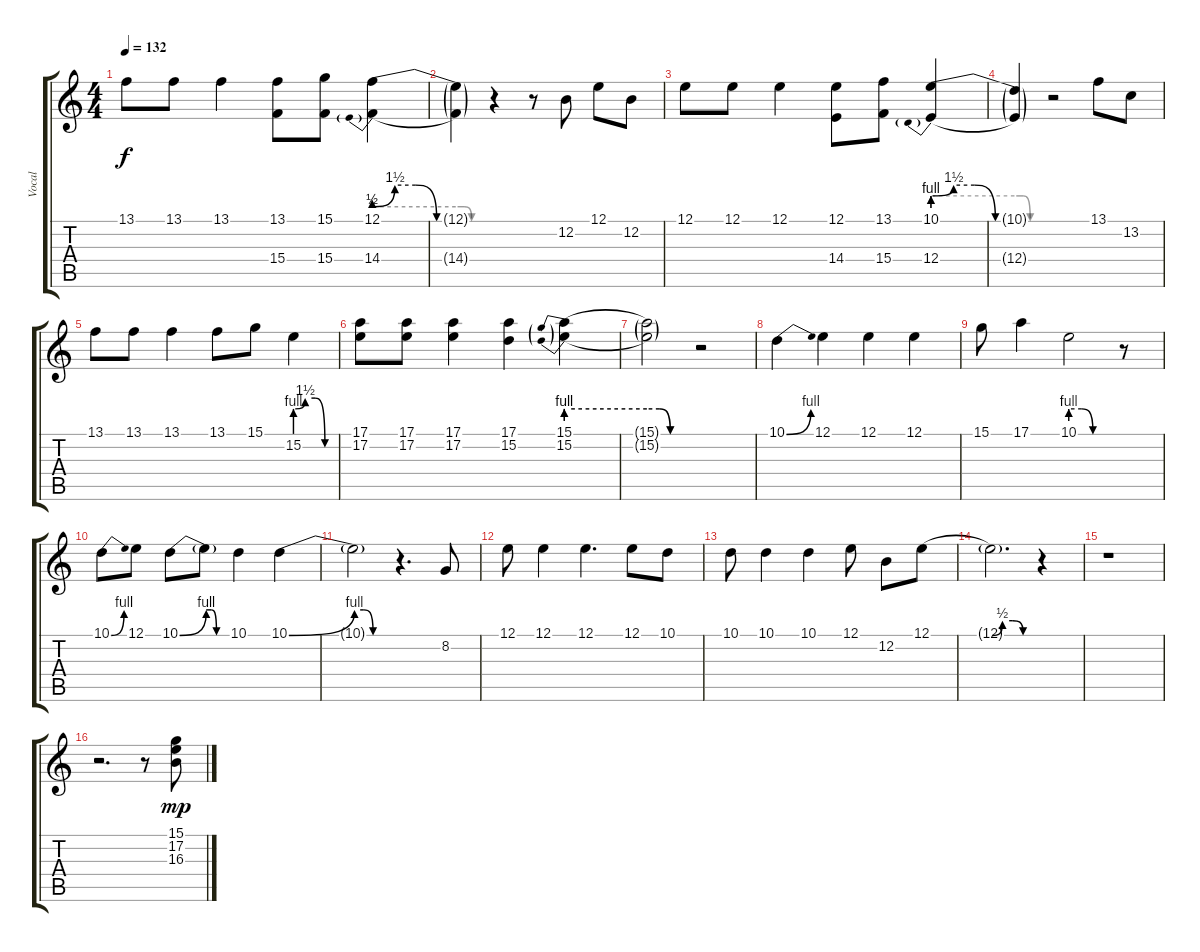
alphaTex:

\track ("Vocal" "Vocal") {instrument baritonesax}
\staff {score tabs}
\tuning (E4 B3 G3 D3 A2 E2) {hide}
\ts (4 4)
\tempo 132
\clef g2
\ks c
13.1.8{dy f} 13.1.8 13.1.4 (13.1 15.4).8 (15.1 15.4).8 (12.1{be (custom 0 2 15 6 30 6 45 0 60 0)} 14.4{be (prebend 0 2 60 2)}).4 |
(12.1{be (hold 0 0 60 0) t} 14.4{be (custom 0 2 15 2 30 0 60 0) t}).4 r.4 r.8 12.2.8 12.1.8 12.2.8 |
12.1.8 12.1.8 12.1.4 (12.1 14.4).8 (13.1 15.4).8 (10.1{be (custom 0 4 15 6 30 6 45 0 60 0)} 12.4{be (prebend 0 4 60 4)}).4 |
(10.1{be (hold 0 0 60 0) t} 12.4{be (custom 0 4 15 4 30 0 60 0) t}).4 r.2 13.1.8 13.2.8 |
13.1.8 13.1.8 13.1.4 13.1.8 15.1.8 15.2{be (custom 0 4 15 6 30 6 45 0 60 0)}.4 |
(17.1 17.2).8 (17.1 17.2).8 (17.1 17.2).4 (17.1 15.2).4 (15.1{be (prebend 0 4 60 4)} 15.2{be (prebend 0 4 60 4)}).4 |
(15.1{be (custom 0 4 15 4 30 0 60 0) t} 15.2{be (custom 0 4 15 4 30 0 60 0) t}).2 r.2 |
10.1{be (bend 0 0 60 4)}.4 12.1.4 12.1.4 12.1.4 |
15.1.8 17.1.4 10.1{be (custom 0 4 15 4 30 0 60 0)}.2 r.8 |
10.1{be (bend 0 0 60 4)}.8 12.1.8 10.1{be (bend 0 0 60 4)}.8 10.1{be (custom 0 4 15 4 30 0 60 0) t}.8 10.1.4 10.1{be (bend 0 0 60 4)}.4 |
10.1{be (custom 0 4 15 4 30 0 60 0) t}.2 r.4{d} 8.2.8 |
12.1.8 12.1.4 12.1.4{d} 12.1.8 10.1.8 |
10.1.8 10.1.4 10.1.4 12.1.8 12.2.8 12.1{be (hold 0 0 60 0)}.8 |
12.1{be (custom 0 0 15 2 30 2 45 0 60 0) t}.2{d} r.4 |
r.1 |
r.2{d} r.8 (15.1 17.2 16.3).8{dy mp}
